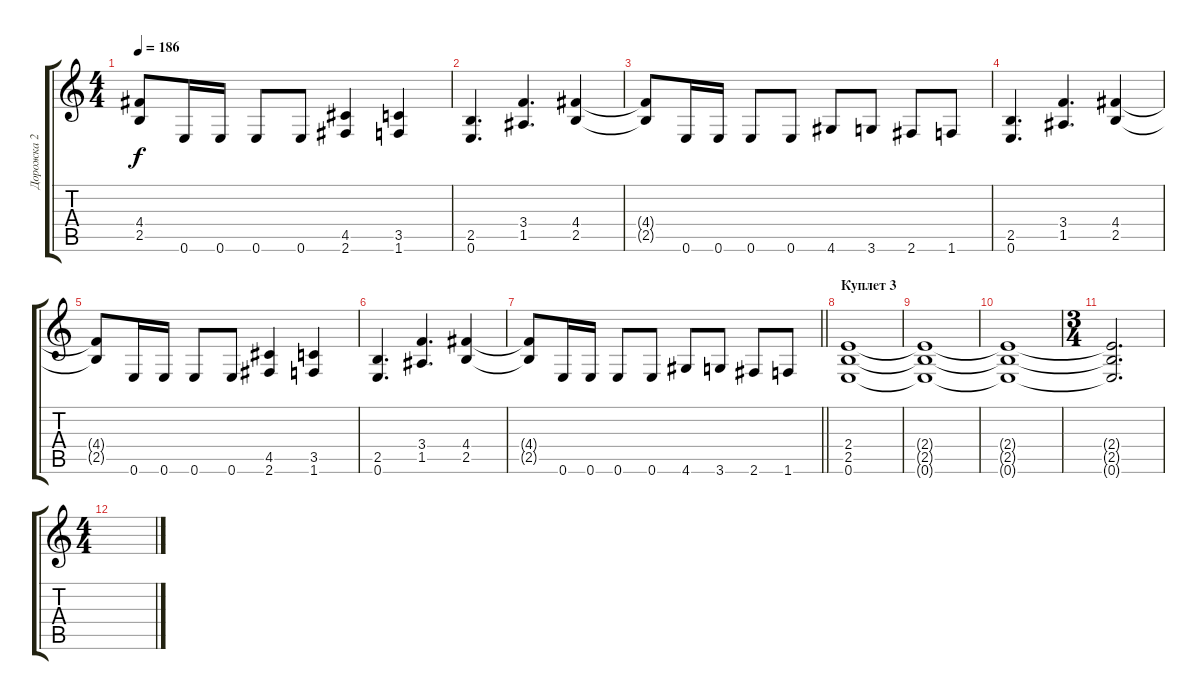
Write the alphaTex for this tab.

\track ("Дорожка 2" "Дорожка 2") {instrument distortionguitar}
\staff {score tabs}
\tuning (E4 B3 G3 D3 A2 E2) {hide}
\ts (4 4)
\tempo 186
\clef g2
\ks c
(4.4{t} 2.5{t}).8{dy f} 0.6.16 0.6.16 0.6.8 0.6.8 (4.5 2.6).4 (3.5 1.6).4 |
(2.5 0.6).4{d} (3.4 1.5).4{d} (4.4 2.5).4 |
(4.4{t} 2.5{t}).8 0.6.16 0.6.16 0.6.8 0.6.8 4.6.8 3.6.8 2.6.8 1.6.8 |
(2.5 0.6).4{d} (3.4 1.5).4{d} (4.4 2.5).4 |
(4.4{t} 2.5{t}).8 0.6.16 0.6.16 0.6.8 0.6.8 (4.5 2.6).4 (3.5 1.6).4 |
(2.5 0.6).4{d} (3.4 1.5).4{d} (4.4 2.5).4 |
\barLineRight lightlight
(4.4{t} 2.5{t}).8 0.6.16 0.6.16 0.6.8 0.6.8 4.6.8 3.6.8 2.6.8 1.6.8 |
\section ("" "Куплет 3")
(2.4 2.5 0.6).1 |
(2.4{t} 2.5{t} 0.6{t}).1 |
(2.4{t} 2.5{t} 0.6{t}).1 |
\ts (3 4)
(2.4{t} 2.5{t} 0.6{t}).2{d} |
\ts (4 4)
